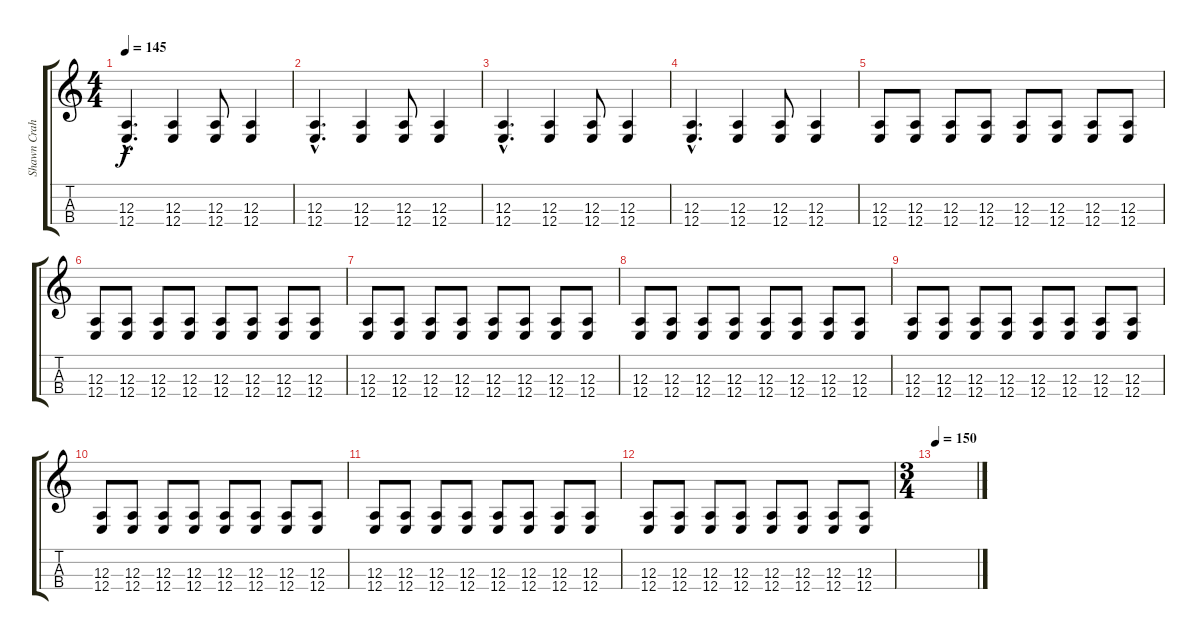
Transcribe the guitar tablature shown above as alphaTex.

\track ("Shawn Crahan" "Shawn Crah") {instrument melodictom}
\staff {score tabs}
\tuning (G3 D3 A2 E2) {hide}
\ts (4 4)
\tempo 145
\clef g2
\ks c
(12.3{hac} 12.4{hac}).4{d dy f} (12.3 12.4).4 (12.3 12.4).8 (12.3 12.4).4 |
(12.3{hac} 12.4{hac}).4{d} (12.3 12.4).4 (12.3 12.4).8 (12.3 12.4).4 |
(12.3{hac} 12.4{hac}).4{d} (12.3 12.4).4 (12.3 12.4).8 (12.3 12.4).4 |
(12.3{hac} 12.4{hac}).4{d} (12.3 12.4).4 (12.3 12.4).8 (12.3 12.4).4 |
(12.3 12.4).8 (12.3 12.4).8 (12.3 12.4).8 (12.3 12.4).8 (12.3 12.4).8 (12.3 12.4).8 (12.3 12.4).8 (12.3 12.4).8 |
(12.3 12.4).8 (12.3 12.4).8 (12.3 12.4).8 (12.3 12.4).8 (12.3 12.4).8 (12.3 12.4).8 (12.3 12.4).8 (12.3 12.4).8 |
(12.3 12.4).8 (12.3 12.4).8 (12.3 12.4).8 (12.3 12.4).8 (12.3 12.4).8 (12.3 12.4).8 (12.3 12.4).8 (12.3 12.4).8 |
(12.3 12.4).8 (12.3 12.4).8 (12.3 12.4).8 (12.3 12.4).8 (12.3 12.4).8 (12.3 12.4).8 (12.3 12.4).8 (12.3 12.4).8 |
(12.3 12.4).8 (12.3 12.4).8 (12.3 12.4).8 (12.3 12.4).8 (12.3 12.4).8 (12.3 12.4).8 (12.3 12.4).8 (12.3 12.4).8 |
(12.3 12.4).8 (12.3 12.4).8 (12.3 12.4).8 (12.3 12.4).8 (12.3 12.4).8 (12.3 12.4).8 (12.3 12.4).8 (12.3 12.4).8 |
(12.3 12.4).8 (12.3 12.4).8 (12.3 12.4).8 (12.3 12.4).8 (12.3 12.4).8 (12.3 12.4).8 (12.3 12.4).8 (12.3 12.4).8 |
(12.3 12.4).8 (12.3 12.4).8 (12.3 12.4).8 (12.3 12.4).8 (12.3 12.4).8 (12.3 12.4).8 (12.3 12.4).8 (12.3 12.4).8 |
\ts (3 4)
\tempo 150
